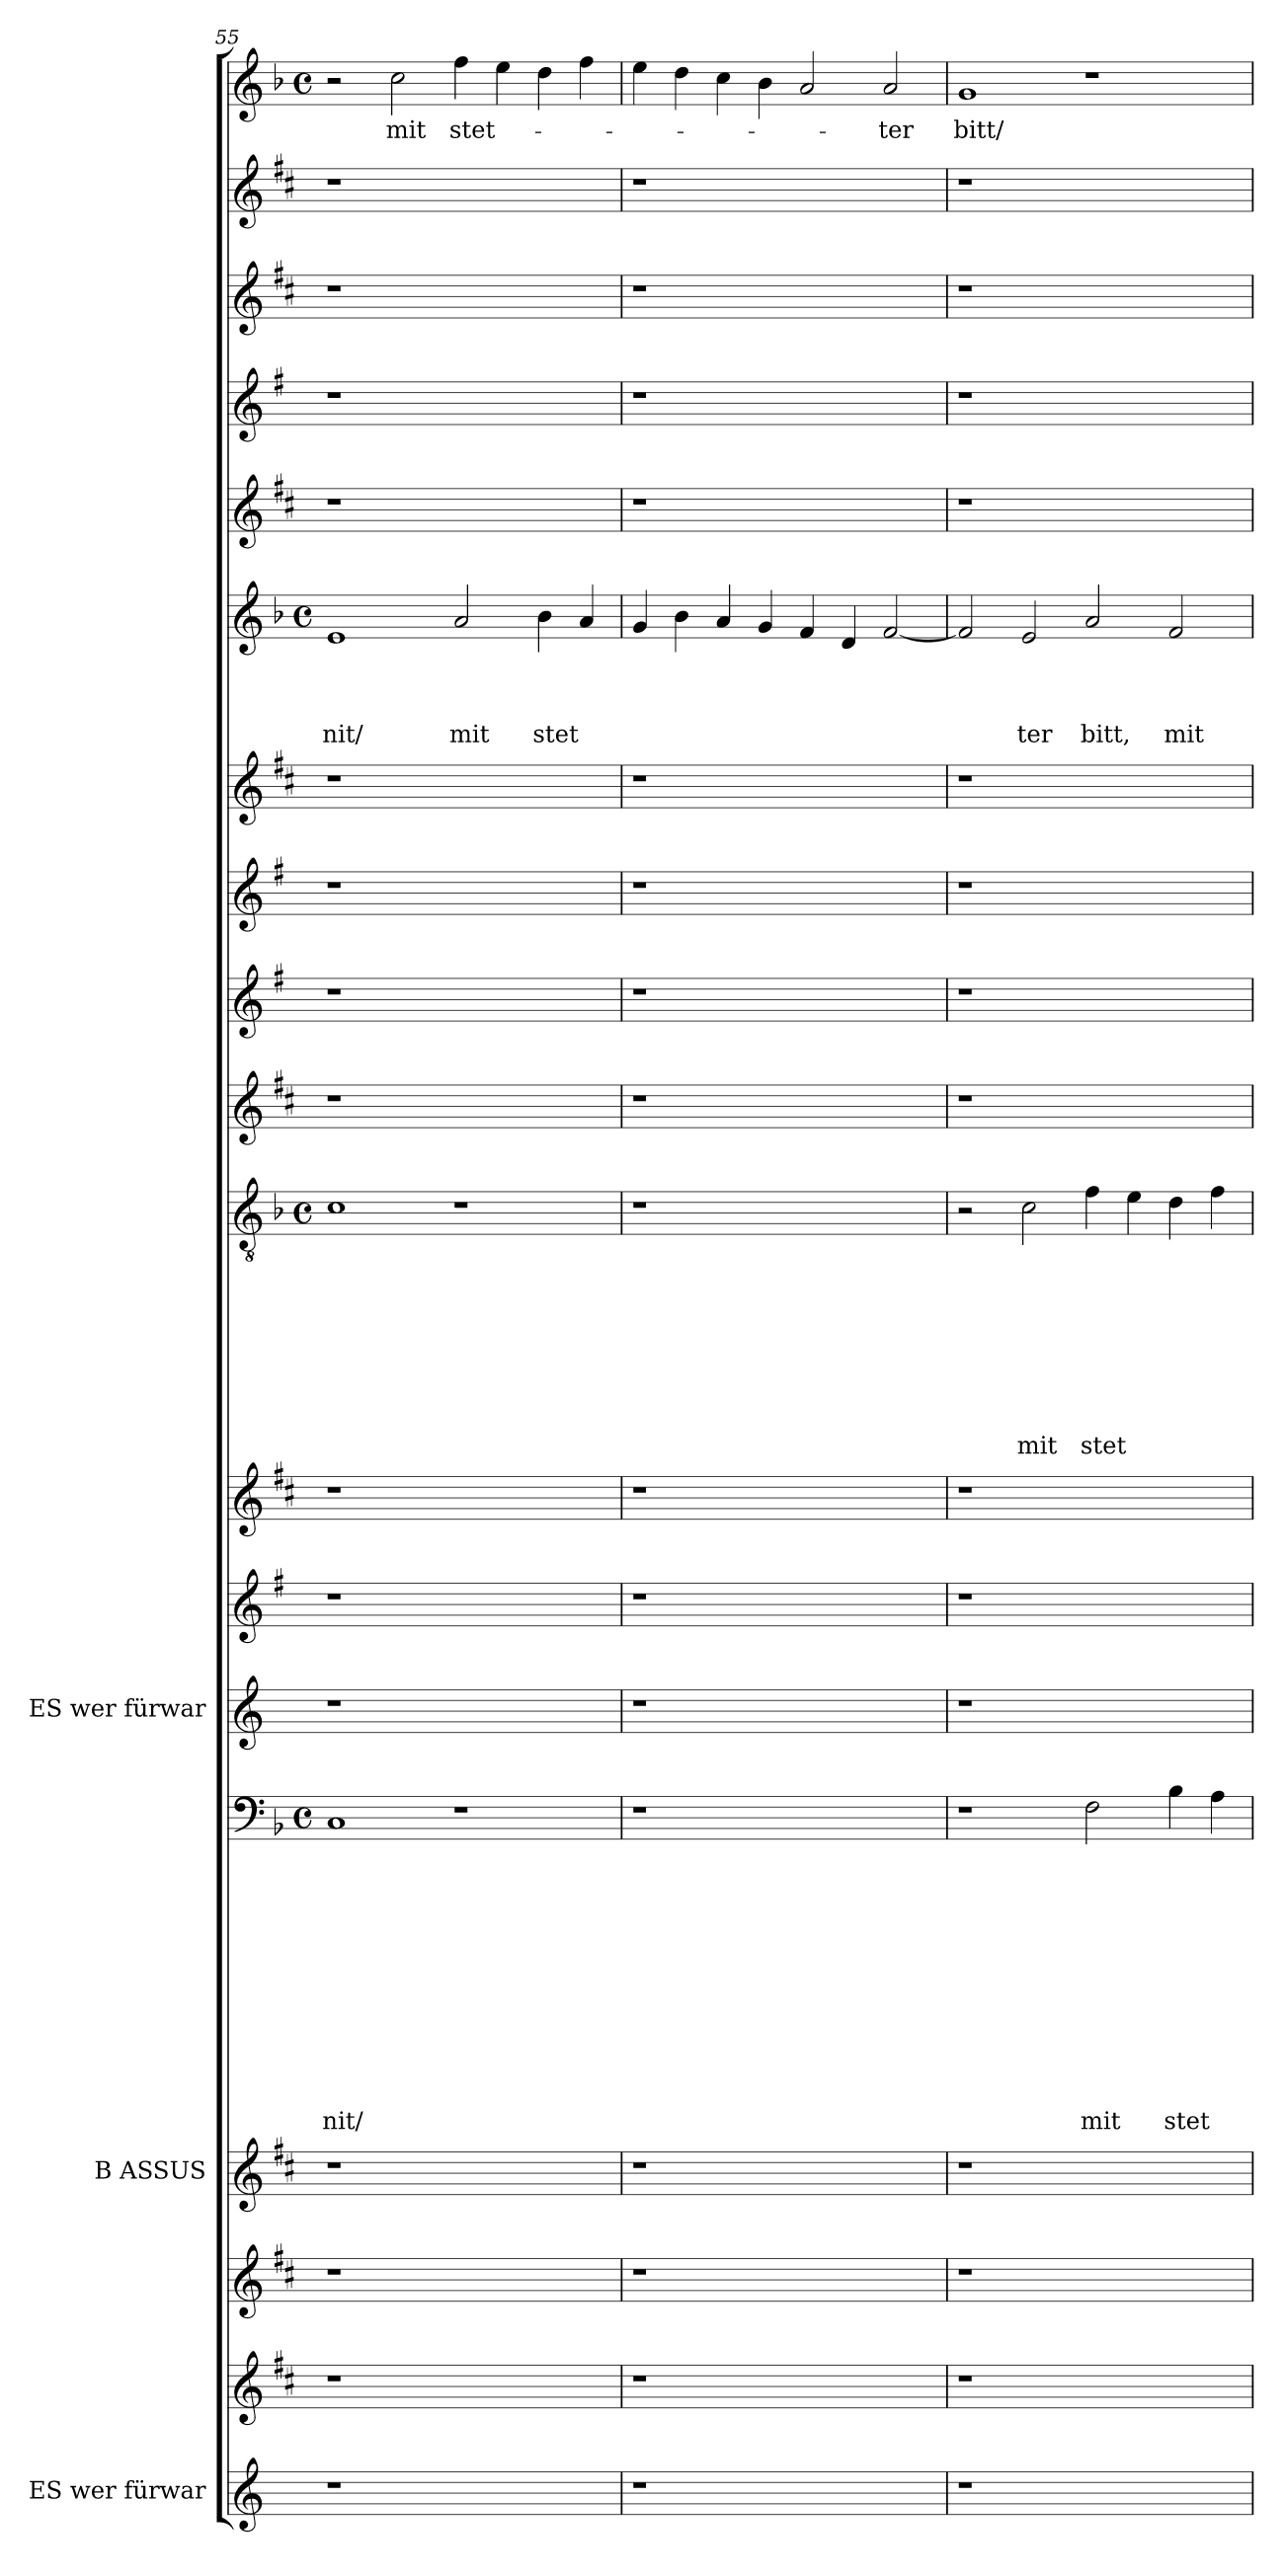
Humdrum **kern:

**kern	**kern	**kern	**kern	**kern	**text	**text	**text	**text	**text	**text	**text	**text	**text	**text	**text	**text	**kern	**kern	**kern	**kern	**text	**text	**text	**text	**text	**text	**text	**text	**text	**kern	**kern	**kern	**kern	**kern	**text	**text	**text	**text	**kern	**kern	**kern	**kern	**kern	**text
*part19	*part18	*part17	*part16	*part15	*part15	*part15	*part15	*part15	*part15	*part15	*part15	*part15	*part15	*part15	*part15	*part15	*part14	*part13	*part12	*part11	*part11	*part11	*part11	*part11	*part11	*part11	*part11	*part11	*part11	*part10	*part9	*part8	*part7	*part6	*part6	*part6	*part6	*part6	*part5	*part4	*part3	*part2	*part1	*part1
*staff19	*staff18	*staff17	*staff16	*staff15	*staff15	*staff15	*staff15	*staff15	*staff15	*staff15	*staff15	*staff15	*staff15	*staff15	*staff15	*staff15	*staff14	*staff13	*staff12	*staff11	*staff11	*staff11	*staff11	*staff11	*staff11	*staff11	*staff11	*staff11	*staff11	*staff10	*staff9	*staff8	*staff7	*staff6	*staff6	*staff6	*staff6	*staff6	*staff5	*staff4	*staff3	*staff2	*staff1	*staff1
*I"ES wer fürwar	*	*	*I"B ASSUS	*	*	*	*	*	*	*	*	*	*	*	*	*	*I"ES wer fürwar	*	*	*	*	*	*	*	*	*	*	*	*	*	*	*	*	*	*	*	*	*	*	*	*	*	*	*
*clefG2	*clefG2	*clefG2	*clefG2	*clefF4	*	*	*	*	*	*	*	*	*	*	*	*	*clefG2	*clefG2	*clefG2	*clefGv2	*	*	*	*	*	*	*	*	*	*clefG2	*clefG2	*clefG2	*clefG2	*clefG2	*	*	*	*	*clefG2	*clefG2	*clefG2	*clefG2	*clefG2	*
*	*ITrd1c2	*ITrd1c2	*ITrd1c2	*ITrd-3c-5	*	*	*	*	*	*	*	*	*	*	*	*	*	*ITrd-3c-5	*ITrd1c2	*ITrd-3c-5	*	*	*	*	*	*	*	*	*	*ITrd1c2	*ITrd-3c-5	*ITrd-3c-5	*ITrd1c2	*ITrd-3c-5	*	*	*	*	*ITrd1c2	*ITrd-3c-5	*ITrd1c2	*ITrd1c2	*ITrd-3c-5	*
*k[]	*k[]	*k[]	*k[]	*k[b-e-]	*	*	*	*	*	*	*	*	*	*	*	*	*k[]	*k[]	*k[]	*k[b-e-]	*	*	*	*	*	*	*	*	*	*k[]	*k[]	*k[]	*k[]	*k[b-e-]	*	*	*	*	*k[]	*k[]	*k[]	*k[]	*k[b-e-]	*
*C:	*C:	*C:	*C:	*B-:	*	*	*	*	*	*	*	*	*	*	*	*	*C:	*C:	*C:	*B-:	*	*	*	*	*	*	*	*	*	*C:	*C:	*C:	*C:	*B-:	*	*	*	*	*C:	*C:	*C:	*C:	*B-:	*
*	*	*	*	*M4/4	*	*	*	*	*	*	*	*	*	*	*	*	*	*	*	*M4/4	*	*	*	*	*	*	*	*	*	*	*	*	*	*M4/4	*	*	*	*	*	*	*	*	*M4/4	*
*	*	*	*	*met(c)	*	*	*	*	*	*	*	*	*	*	*	*	*	*	*	*met(c)	*	*	*	*	*	*	*	*	*	*	*	*	*	*met(c)	*	*	*	*	*	*	*	*	*met(c)	*
=55	=55	=55	=55	=55	=55	=55	=55	=55	=55	=55	=55	=55	=55	=55	=55	=55	=55	=55	=55	=55	=55	=55	=55	=55	=55	=55	=55	=55	=55	=55	=55	=55	=55	=55	=55	=55	=55	=55	=55	=55	=55	=55	=55	=55
!	!	!	!	!	!	!	!	!	!	!	!	!	!	!	!	!LO:LY:b	!	!	!	!	!	!	!	!	!	!	!	!	!	!	!	!	!	!	!	!	!	!LO:LY:b	!	!	!	!	!	!
1r	1r	1r	1r	1F	.	.	.	.	.	.	.	.	.	.	.	nit/	1r	1r	1r	1f	.	.	.	.	.	.	.	.	.	1r	1r	1r	1r	1a	.	.	.	nit/	1r	1r	1r	1r	2r	.
!	!	!	!	!	!	!	!	!	!	!	!	!	!	!	!	!	!	!	!	!	!	!	!	!	!	!	!	!	!	!	!	!	!	!	!	!	!	!	!	!	!	!	!	!LO:LY:b
.	.	.	.	.	.	.	.	.	.	.	.	.	.	.	.	.	.	.	.	.	.	.	.	.	.	.	.	.	.	.	.	.	.	.	.	.	.	.	.	.	.	.	2ff\	mit
!	!	!	!	!	!	!	!	!	!	!	!	!	!	!	!	!	!	!	!	!	!	!	!	!	!	!	!	!	!	!	!	!	!	!	!	!	!	!LO:LY:b	!	!	!	!	!	!LO:LY:b
1ryy	1ryy	1ryy	1ryy	1r	.	.	.	.	.	.	.	.	.	.	.	.	1ryy	1ryy	1ryy	1r	.	.	.	.	.	.	.	.	.	1ryy	1ryy	1ryy	1ryy	2dd/	.	.	.	mit	1ryy	1ryy	1ryy	1ryy	4bb-\	stet-
.	.	.	.	.	.	.	.	.	.	.	.	.	.	.	.	.	.	.	.	.	.	.	.	.	.	.	.	.	.	.	.	.	.	.	.	.	.	.	.	.	.	.	4aa\	.
!	!	!	!	!	!	!	!	!	!	!	!	!	!	!	!	!	!	!	!	!	!	!	!	!	!	!	!	!	!	!	!	!	!	!	!	!	!	!LO:LY:b	!	!	!	!	!	!
.	.	.	.	.	.	.	.	.	.	.	.	.	.	.	.	.	.	.	.	.	.	.	.	.	.	.	.	.	.	.	.	.	.	4ee-\	.	.	.	stet	.	.	.	.	4gg\	.
.	.	.	.	.	.	.	.	.	.	.	.	.	.	.	.	.	.	.	.	.	.	.	.	.	.	.	.	.	.	.	.	.	.	4dd/	.	.	.	.	.	.	.	.	4bb-\	.
!!LO:PB:g=z
=56	=56	=56	=56	=56	=56	=56	=56	=56	=56	=56	=56	=56	=56	=56	=56	=56	=56	=56	=56	=56	=56	=56	=56	=56	=56	=56	=56	=56	=56	=56	=56	=56	=56	=56	=56	=56	=56	=56	=56	=56	=56	=56	=56	=56
1r	1r	1r	1r	1r	.	.	.	.	.	.	.	.	.	.	.	.	1r	1r	1r	1r	.	.	.	.	.	.	.	.	.	1r	1r	1r	1r	4cc/	.	.	.	.	1r	1r	1r	1r	4aa\	.
.	.	.	.	.	.	.	.	.	.	.	.	.	.	.	.	.	.	.	.	.	.	.	.	.	.	.	.	.	.	.	.	.	.	4ee-\	.	.	.	.	.	.	.	.	4gg\	.
.	.	.	.	.	.	.	.	.	.	.	.	.	.	.	.	.	.	.	.	.	.	.	.	.	.	.	.	.	.	.	.	.	.	4dd/	.	.	.	.	.	.	.	.	4ff\	.
.	.	.	.	.	.	.	.	.	.	.	.	.	.	.	.	.	.	.	.	.	.	.	.	.	.	.	.	.	.	.	.	.	.	4cc/	.	.	.	.	.	.	.	.	4ee-\	.
1ryy	1ryy	1ryy	1ryy	1ryy	.	.	.	.	.	.	.	.	.	.	.	.	1ryy	1ryy	1ryy	1ryy	.	.	.	.	.	.	.	.	.	1ryy	1ryy	1ryy	1ryy	4b-/	.	.	.	.	1ryy	1ryy	1ryy	1ryy	2dd/	.
.	.	.	.	.	.	.	.	.	.	.	.	.	.	.	.	.	.	.	.	.	.	.	.	.	.	.	.	.	.	.	.	.	.	4g/	.	.	.	.	.	.	.	.	.	.
!	!	!	!	!	!	!	!	!	!	!	!	!	!	!	!	!	!	!	!	!	!	!	!	!	!	!	!	!	!	!	!	!	!	!	!	!	!	!	!	!	!	!	!	!LO:LY:b
.	.	.	.	.	.	.	.	.	.	.	.	.	.	.	.	.	.	.	.	.	.	.	.	.	.	.	.	.	.	.	.	.	.	[<2b-/	.	.	.	.	.	.	.	.	2dd/	-ter
=57	=57	=57	=57	=57	=57	=57	=57	=57	=57	=57	=57	=57	=57	=57	=57	=57	=57	=57	=57	=57	=57	=57	=57	=57	=57	=57	=57	=57	=57	=57	=57	=57	=57	=57	=57	=57	=57	=57	=57	=57	=57	=57	=57	=57
!	!	!	!	!	!	!	!	!	!	!	!	!	!	!	!	!	!	!	!	!	!	!	!	!	!	!	!	!	!	!	!	!	!	!	!	!	!	!	!	!	!	!	!	!LO:LY:b
1r	1r	1r	1r	1r	.	.	.	.	.	.	.	.	.	.	.	.	1r	1r	1r	2r	.	.	.	.	.	.	.	.	.	1r	1r	1r	1r	2b-/]	.	.	.	.	1r	1r	1r	1r	1cc	bitt/
!	!	!	!	!	!	!	!	!	!	!	!	!	!	!	!	!	!	!	!	!	!	!	!	!	!	!	!	!	!LO:LY:b	!	!	!	!	!	!	!	!	!LO:LY:b	!	!	!	!	!	!
.	.	.	.	.	.	.	.	.	.	.	.	.	.	.	.	.	.	.	.	2f\	.	.	.	.	.	.	.	.	mit	.	.	.	.	2a/	.	.	.	ter	.	.	.	.	.	.
!	!	!	!	!	!	!	!	!	!	!	!	!	!	!	!	!LO:LY:b	!	!	!	!	!	!	!	!	!	!	!	!	!LO:LY:b	!	!	!	!	!	!	!	!	!LO:LY:b	!	!	!	!	!	!
1ryy	1ryy	1ryy	1ryy	2B-\	.	.	.	.	.	.	.	.	.	.	.	mit	1ryy	1ryy	1ryy	4b-\	.	.	.	.	.	.	.	.	stet	1ryy	1ryy	1ryy	1ryy	2dd/	.	.	.	bitt,	1ryy	1ryy	1ryy	1ryy	1r	.
.	.	.	.	.	.	.	.	.	.	.	.	.	.	.	.	.	.	.	.	4a\	.	.	.	.	.	.	.	.	.	.	.	.	.	.	.	.	.	.	.	.	.	.	.	.
!	!	!	!	!	!	!	!	!	!	!	!	!	!	!	!	!LO:LY:b	!	!	!	!	!	!	!	!	!	!	!	!	!	!	!	!	!	!	!	!	!	!LO:LY:b	!	!	!	!	!	!
.	.	.	.	4e-\	.	.	.	.	.	.	.	.	.	.	.	stet	.	.	.	4g\	.	.	.	.	.	.	.	.	.	.	.	.	.	2b-/	.	.	.	mit	.	.	.	.	.	.
.	.	.	.	4d\	.	.	.	.	.	.	.	.	.	.	.	.	.	.	.	4b-\	.	.	.	.	.	.	.	.	.	.	.	.	.	.	.	.	.	.	.	.	.	.	.	.
=	=	=	=	=	=	=	=	=	=	=	=	=	=	=	=	=	=	=	=	=	=	=	=	=	=	=	=	=	=	=	=	=	=	=	=	=	=	=	=	=	=	=	=	=
*-	*-	*-	*-	*-	*-	*-	*-	*-	*-	*-	*-	*-	*-	*-	*-	*-	*-	*-	*-	*-	*-	*-	*-	*-	*-	*-	*-	*-	*-	*-	*-	*-	*-	*-	*-	*-	*-	*-	*-	*-	*-	*-	*-	*-
